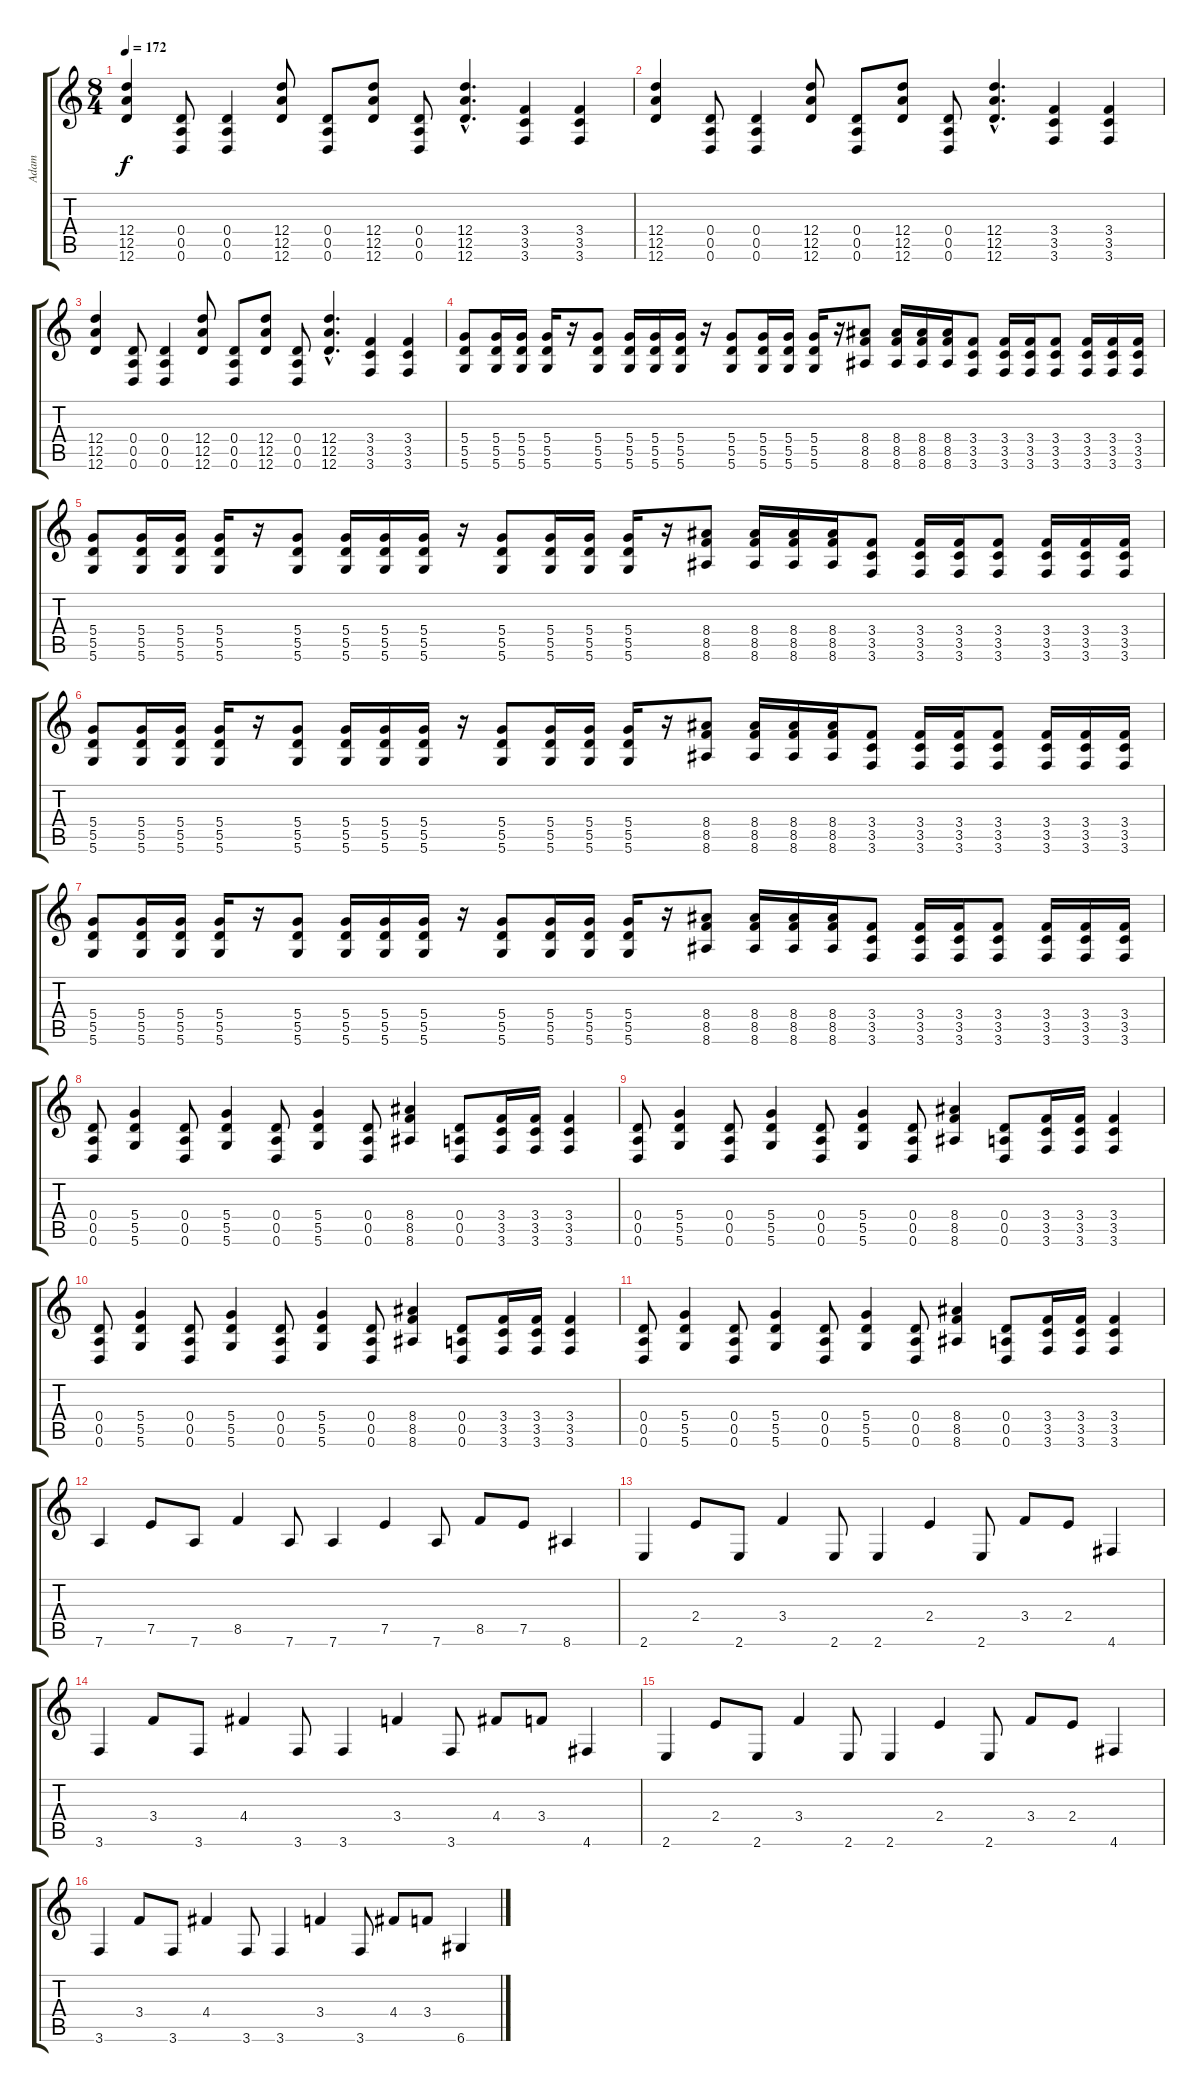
\track ("Adam" "Adam") {instrument overdrivenguitar}
\staff {score tabs}
\tuning (E4 B3 G3 D3 A2 D2) {hide}
\ts (8 4)
\tempo 172
\clef g2
\ks c
(12.4 12.5 12.6).4{dy f} (0.4 0.5 0.6).8 (0.4 0.5 0.6).4 (12.4 12.5 12.6).8 (0.4 0.5 0.6).8 (12.4 12.5 12.6).8 (0.4 0.5 0.6).8 (12.4{hac} 12.5{hac} 12.6{hac}).4{d} (3.4 3.5 3.6).4 (3.4 3.5 3.6).4 |
(12.4 12.5 12.6).4 (0.4 0.5 0.6).8 (0.4 0.5 0.6).4 (12.4 12.5 12.6).8 (0.4 0.5 0.6).8 (12.4 12.5 12.6).8 (0.4 0.5 0.6).8 (12.4{hac} 12.5{hac} 12.6{hac}).4{d} (3.4 3.5 3.6).4 (3.4 3.5 3.6).4 |
(12.4 12.5 12.6).4 (0.4 0.5 0.6).8 (0.4 0.5 0.6).4 (12.4 12.5 12.6).8 (0.4 0.5 0.6).8 (12.4 12.5 12.6).8 (0.4 0.5 0.6).8 (12.4{hac} 12.5{hac} 12.6{hac}).4{d} (3.4 3.5 3.6).4 (3.4 3.5 3.6).4 |
(5.4 5.5 5.6).8 (5.4 5.5 5.6).16 (5.4 5.5 5.6).16 (5.4 5.5 5.6).16 r.16 (5.4 5.5 5.6).8 (5.4 5.5 5.6).16 (5.4 5.5 5.6).16 (5.4 5.5 5.6).16 r.16 (5.4 5.5 5.6).8 (5.4 5.5 5.6).16 (5.4 5.5 5.6).16 (5.4 5.5 5.6).16 r.16 (8.4 8.5 8.6).8 (8.4 8.5 8.6).16 (8.4 8.5 8.6).16 (8.4 8.5 8.6).16 (3.4 3.5 3.6).8 (3.4 3.5 3.6).16 (3.4 3.5 3.6).16 (3.4 3.5 3.6).8 (3.4 3.5 3.6).16 (3.4 3.5 3.6).16 (3.4 3.5 3.6).16 |
(5.4 5.5 5.6).8 (5.4 5.5 5.6).16 (5.4 5.5 5.6).16 (5.4 5.5 5.6).16 r.16 (5.4 5.5 5.6).8 (5.4 5.5 5.6).16 (5.4 5.5 5.6).16 (5.4 5.5 5.6).16 r.16 (5.4 5.5 5.6).8 (5.4 5.5 5.6).16 (5.4 5.5 5.6).16 (5.4 5.5 5.6).16 r.16 (8.4 8.5 8.6).8 (8.4 8.5 8.6).16 (8.4 8.5 8.6).16 (8.4 8.5 8.6).16 (3.4 3.5 3.6).8 (3.4 3.5 3.6).16 (3.4 3.5 3.6).16 (3.4 3.5 3.6).8 (3.4 3.5 3.6).16 (3.4 3.5 3.6).16 (3.4 3.5 3.6).16 |
(5.4 5.5 5.6).8 (5.4 5.5 5.6).16 (5.4 5.5 5.6).16 (5.4 5.5 5.6).16 r.16 (5.4 5.5 5.6).8 (5.4 5.5 5.6).16 (5.4 5.5 5.6).16 (5.4 5.5 5.6).16 r.16 (5.4 5.5 5.6).8 (5.4 5.5 5.6).16 (5.4 5.5 5.6).16 (5.4 5.5 5.6).16 r.16 (8.4 8.5 8.6).8 (8.4 8.5 8.6).16 (8.4 8.5 8.6).16 (8.4 8.5 8.6).16 (3.4 3.5 3.6).8 (3.4 3.5 3.6).16 (3.4 3.5 3.6).16 (3.4 3.5 3.6).8 (3.4 3.5 3.6).16 (3.4 3.5 3.6).16 (3.4 3.5 3.6).16 |
(5.4 5.5 5.6).8 (5.4 5.5 5.6).16 (5.4 5.5 5.6).16 (5.4 5.5 5.6).16 r.16 (5.4 5.5 5.6).8 (5.4 5.5 5.6).16 (5.4 5.5 5.6).16 (5.4 5.5 5.6).16 r.16 (5.4 5.5 5.6).8 (5.4 5.5 5.6).16 (5.4 5.5 5.6).16 (5.4 5.5 5.6).16 r.16 (8.4 8.5 8.6).8 (8.4 8.5 8.6).16 (8.4 8.5 8.6).16 (8.4 8.5 8.6).16 (3.4 3.5 3.6).8 (3.4 3.5 3.6).16 (3.4 3.5 3.6).16 (3.4 3.5 3.6).8 (3.4 3.5 3.6).16 (3.4 3.5 3.6).16 (3.4 3.5 3.6).16 |
(0.4 0.5 0.6).8 (5.4 5.5 5.6).4 (0.4 0.5 0.6).8 (5.4 5.5 5.6).4 (0.4 0.5 0.6).8 (5.4 5.5 5.6).4 (0.4 0.5 0.6).8 (8.4 8.5 8.6).4 (0.4 0.5 0.6).8 (3.4 3.5 3.6).16 (3.4 3.5 3.6).16 (3.4 3.5 3.6).4 |
(0.4 0.5 0.6).8 (5.4 5.5 5.6).4 (0.4 0.5 0.6).8 (5.4 5.5 5.6).4 (0.4 0.5 0.6).8 (5.4 5.5 5.6).4 (0.4 0.5 0.6).8 (8.4 8.5 8.6).4 (0.4 0.5 0.6).8 (3.4 3.5 3.6).16 (3.4 3.5 3.6).16 (3.4 3.5 3.6).4 |
(0.4 0.5 0.6).8 (5.4 5.5 5.6).4 (0.4 0.5 0.6).8 (5.4 5.5 5.6).4 (0.4 0.5 0.6).8 (5.4 5.5 5.6).4 (0.4 0.5 0.6).8 (8.4 8.5 8.6).4 (0.4 0.5 0.6).8 (3.4 3.5 3.6).16 (3.4 3.5 3.6).16 (3.4 3.5 3.6).4 |
(0.4 0.5 0.6).8 (5.4 5.5 5.6).4 (0.4 0.5 0.6).8 (5.4 5.5 5.6).4 (0.4 0.5 0.6).8 (5.4 5.5 5.6).4 (0.4 0.5 0.6).8 (8.4 8.5 8.6).4 (0.4 0.5 0.6).8 (3.4 3.5 3.6).16 (3.4 3.5 3.6).16 (3.4 3.5 3.6).4 |
7.6.4 7.5.8 7.6.8 8.5.4 7.6.8 7.6.4 7.5.4 7.6.8 8.5.8 7.5.8 8.6.4 |
2.6.4 2.4.8 2.6.8 3.4.4 2.6.8 2.6.4 2.4.4 2.6.8 3.4.8 2.4.8 4.6.4 |
3.6.4 3.4.8 3.6.8 4.4.4 3.6.8 3.6.4 3.4.4 3.6.8 4.4.8 3.4.8 4.6.4 |
2.6.4 2.4.8 2.6.8 3.4.4 2.6.8 2.6.4 2.4.4 2.6.8 3.4.8 2.4.8 4.6.4 |
3.6.4 3.4.8 3.6.8 4.4.4 3.6.8 3.6.4 3.4.4 3.6.8 4.4.8 3.4.8 6.6.4
